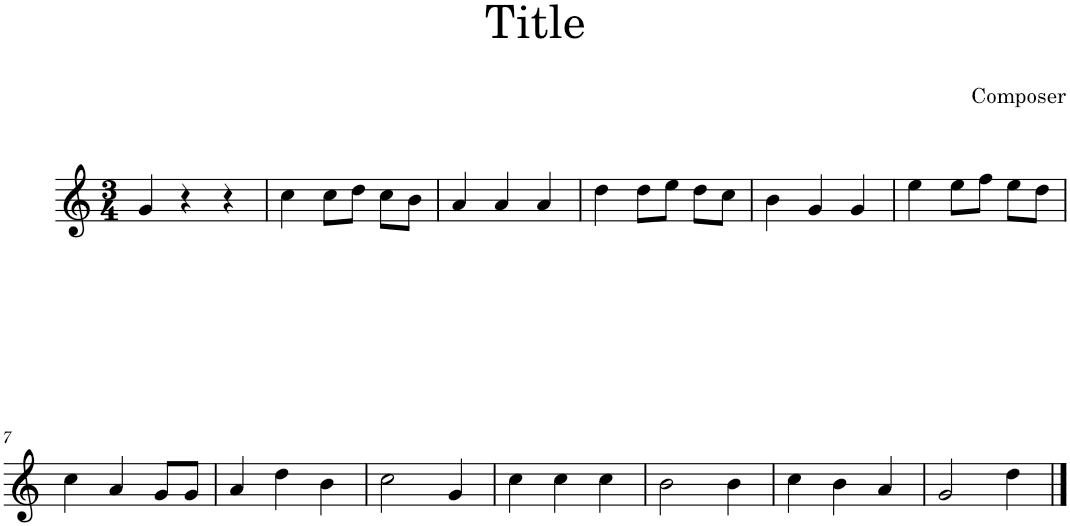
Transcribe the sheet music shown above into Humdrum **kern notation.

**kern
*part1
*staff1
*I"Piano
*I'Pno.
*clefG2
*k[]
*M3/4
=1
4g/
4r
4r
=2
4cc\
8cc\L
8dd\J
8cc\L
8b\J
=3
4a/
4a/
4a/
=4
4dd\
8dd\L
8ee\J
8dd\L
8cc\J
=5
4b\
4g/
4g/
=6
4ee\
8ee\L
8ff\J
8ee\L
8dd\J
!!LO:LB:g=z
=7
4cc\
4a/
8g/L
8g/J
=8
4a/
4dd\
4b\
=9
2cc\
4g/
=10
4cc\
4cc\
4cc\
=11
2b\
4b\
=12
4cc\
4b\
4a/
=13
2g/
4dd\
==
*-
